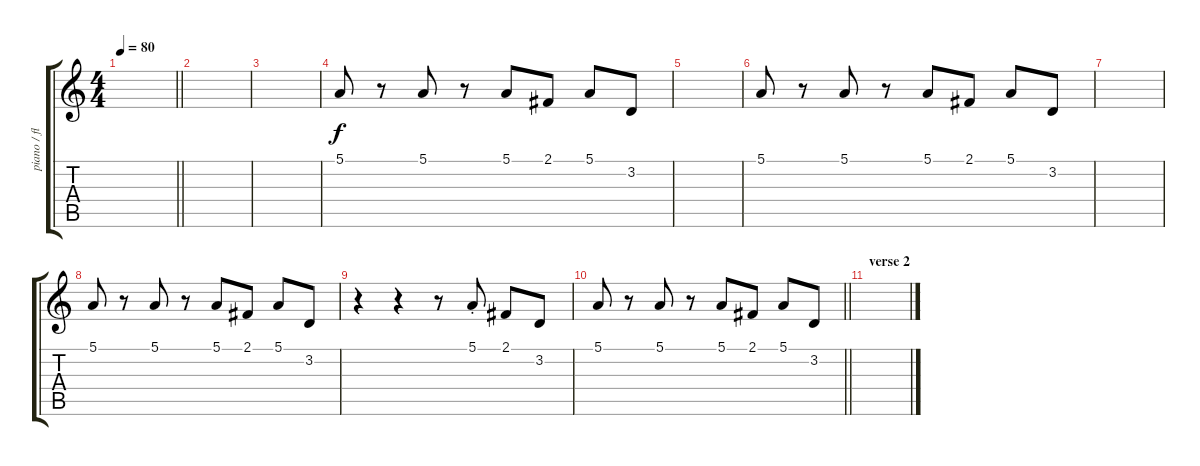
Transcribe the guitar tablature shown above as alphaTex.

\track ("piano / flute" "piano / fl") {instrument flute}
\staff {score tabs}
\tuning (E4 B3 G3 D3 A2 E2) {hide}
\ts (4 4)
\tempo 80
\clef g2
\barLineRight lightlight
\ks c
|
|
|
5.1.8 r.8 5.1.8 r.8 5.1.8 2.1.8 5.1.8 3.2.8 |
|
5.1.8 r.8 5.1.8 r.8 5.1.8 2.1.8 5.1.8 3.2.8 |
|
5.1.8 r.8 5.1.8 r.8 5.1.8 2.1.8 5.1.8 3.2.8 |
r.4 r.4 r.8 5.1{st}.8 2.1.8 3.2.8 |
\barLineRight lightlight
5.1.8 r.8 5.1.8 r.8 5.1.8 2.1.8 5.1.8 3.2.8 |
\section ("" "verse 2")
